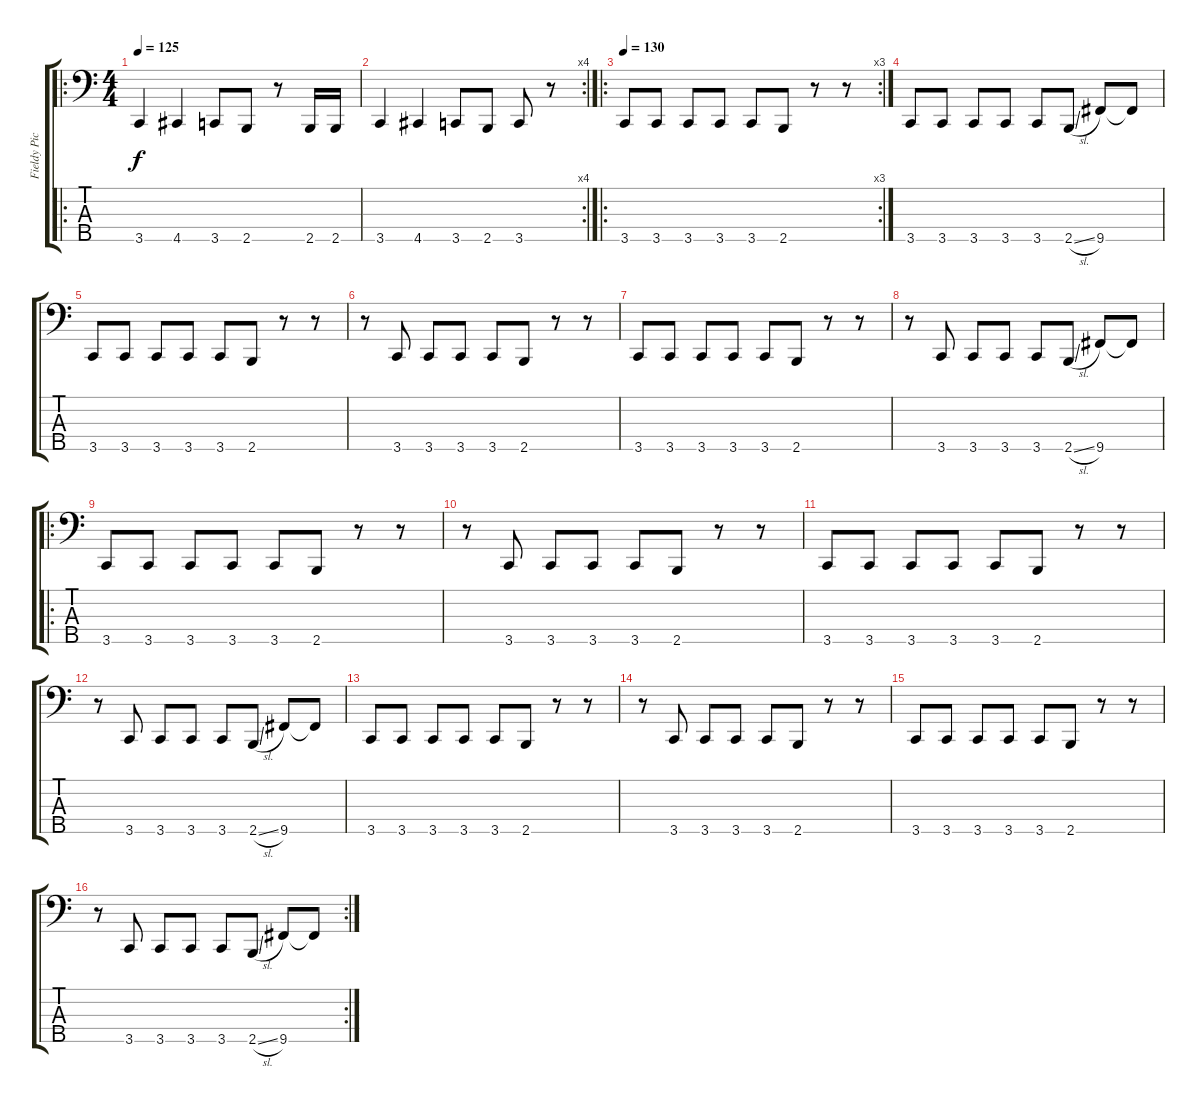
\track ("Fieldy Pick" "Fieldy Pic") {instrument electricbassfinger}
\staff {score tabs}
\tuning (F2 C2 G1 D1 A0) {hide}
\ro
\ts (4 4)
\tempo 125
\clef f4
\ks c
3.5.4{dy f instrument electricbassfinger} 4.5.4 3.5.8 2.5.8 r.8 2.5.16 2.5.16 |
\rc 4
3.5.4 4.5.4 3.5.8 2.5.8 3.5.8 r.8 |
\ro
\rc 3
\tempo 130
3.5.8 3.5.8 3.5.8 3.5.8 3.5.8 2.5.8 r.8 r.8 |
3.5.8 3.5.8 3.5.8 3.5.8 3.5.8 2.5{sl}.8 9.5.8 9.5{t}.8 |
3.5.8 3.5.8 3.5.8 3.5.8 3.5.8 2.5.8 r.8 r.8 |
r.8 3.5.8 3.5.8 3.5.8 3.5.8 2.5.8 r.8 r.8 |
3.5.8 3.5.8 3.5.8 3.5.8 3.5.8 2.5.8 r.8 r.8 |
r.8 3.5.8 3.5.8 3.5.8 3.5.8 2.5{sl}.8 9.5.8 9.5{t}.8 |
\ro
3.5.8 3.5.8 3.5.8 3.5.8 3.5.8 2.5.8 r.8 r.8 |
r.8 3.5.8 3.5.8 3.5.8 3.5.8 2.5.8 r.8 r.8 |
3.5.8 3.5.8 3.5.8 3.5.8 3.5.8 2.5.8 r.8 r.8 |
r.8 3.5.8 3.5.8 3.5.8 3.5.8 2.5{sl}.8 9.5.8 9.5{t}.8 |
3.5.8 3.5.8 3.5.8 3.5.8 3.5.8 2.5.8 r.8 r.8 |
r.8 3.5.8 3.5.8 3.5.8 3.5.8 2.5.8 r.8 r.8 |
3.5.8 3.5.8 3.5.8 3.5.8 3.5.8 2.5.8 r.8 r.8 |
\rc 2
r.8 3.5.8 3.5.8 3.5.8 3.5.8 2.5{sl}.8 9.5.8 9.5{t}.8
